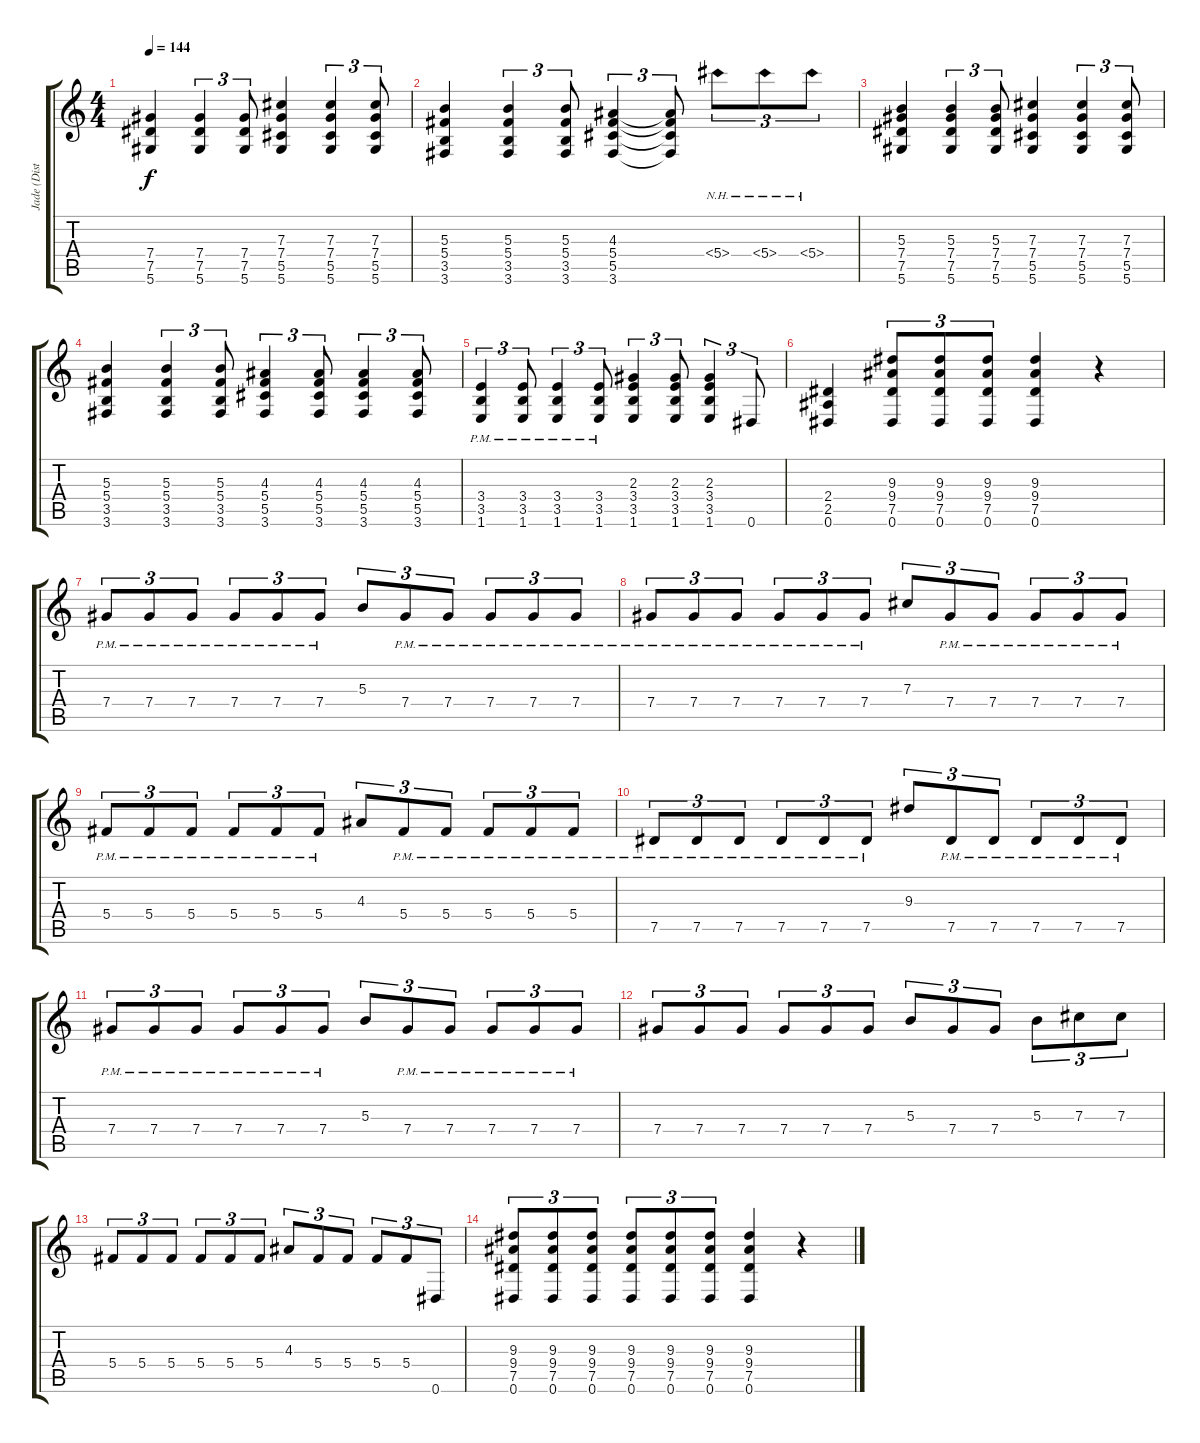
\track ("Jade (Distortion)" "Jade (Dist") {instrument distortionguitar}
\staff {score tabs}
\tuning (Eb4 Bb3 Gb3 Db3 Ab2 Eb2) {hide}
\ts (4 4)
\tempo 144
\clef g2
\ks c
(7.4 7.5 5.6).4{dy f} (7.4 7.5 5.6).4{tu (3 2)} (7.4 7.5 5.6).8{tu (3 2)} (7.3 7.4 5.5 5.6).4 (7.3 7.4 5.5 5.6).4{tu (3 2)} (7.3 7.4 5.5 5.6).8{tu (3 2)} |
(5.3 5.4 3.5 3.6).4 (5.3 5.4 3.5 3.6).4{tu (3 2)} (5.3 5.4 3.5 3.6).8{tu (3 2)} (4.3 5.4 5.5 3.6).4{tu (3 2)} (4.3{t} 5.4{t} 5.5{t} 3.6{t}).8{tu (3 2)} 5.4{nh}.8{tu (3 2)} 5.4{nh}.8{tu (3 2)} 5.4{nh}.8{tu (3 2)} |
(5.3 7.4 7.5 5.6).4 (5.3 7.4 7.5 5.6).4{tu (3 2)} (5.3 7.4 7.5 5.6).8{tu (3 2)} (7.3 7.4 5.5 5.6).4 (7.3 7.4 5.5 5.6).4{tu (3 2)} (7.3 7.4 5.5 5.6).8{tu (3 2)} |
(5.3 5.4 3.5 3.6).4 (5.3 5.4 3.5 3.6).4{tu (3 2)} (5.3 5.4 3.5 3.6).8{tu (3 2)} (4.3 5.4 5.5 3.6).4{tu (3 2)} (4.3 5.4 5.5 3.6).8{tu (3 2)} (4.3 5.4 5.5 3.6).4{tu (3 2)} (4.3 5.4 5.5 3.6).8{tu (3 2)} |
(3.4{pm} 3.5{pm} 1.6{pm}).4{tu (3 2)} (3.4{pm} 3.5{pm} 1.6{pm}).8{tu (3 2)} (3.4{pm} 3.5{pm} 1.6{pm}).4{tu (3 2)} (3.4{pm} 3.5{pm} 1.6{pm}).8{tu (3 2)} (2.3 3.4 3.5 1.6).4{tu (3 2)} (2.3 3.4 3.5 1.6).8{tu (3 2)} (2.3 3.4 3.5 1.6).4{tu (3 2)} 0.6.8{tu (3 2)} |
(2.4 2.5 0.6).4 (9.3 9.4 7.5 0.6).8{tu (3 2)} (9.3 9.4 7.5 0.6).8{tu (3 2)} (9.3 9.4 7.5 0.6).8{tu (3 2)} (9.3 9.4 7.5 0.6).4 r.4 |
7.4{pm}.8{tu (3 2)} 7.4{pm}.8{tu (3 2)} 7.4{pm}.8{tu (3 2)} 7.4{pm}.8{tu (3 2)} 7.4{pm}.8{tu (3 2)} 7.4{pm}.8{tu (3 2)} 5.3.8{tu (3 2)} 7.4{pm}.8{tu (3 2)} 7.4{pm}.8{tu (3 2)} 7.4{pm}.8{tu (3 2)} 7.4{pm}.8{tu (3 2)} 7.4{pm}.8{tu (3 2)} |
7.4{pm}.8{tu (3 2)} 7.4{pm}.8{tu (3 2)} 7.4{pm}.8{tu (3 2)} 7.4{pm}.8{tu (3 2)} 7.4{pm}.8{tu (3 2)} 7.4{pm}.8{tu (3 2)} 7.3.8{tu (3 2)} 7.4{pm}.8{tu (3 2)} 7.4{pm}.8{tu (3 2)} 7.4{pm}.8{tu (3 2)} 7.4{pm}.8{tu (3 2)} 7.4{pm}.8{tu (3 2)} |
5.4{pm}.8{tu (3 2)} 5.4{pm}.8{tu (3 2)} 5.4{pm}.8{tu (3 2)} 5.4{pm}.8{tu (3 2)} 5.4{pm}.8{tu (3 2)} 5.4{pm}.8{tu (3 2)} 4.3.8{tu (3 2)} 5.4{pm}.8{tu (3 2)} 5.4{pm}.8{tu (3 2)} 5.4{pm}.8{tu (3 2)} 5.4{pm}.8{tu (3 2)} 5.4{pm}.8{tu (3 2)} |
7.5{pm}.8{tu (3 2)} 7.5{pm}.8{tu (3 2)} 7.5{pm}.8{tu (3 2)} 7.5{pm}.8{tu (3 2)} 7.5{pm}.8{tu (3 2)} 7.5{pm}.8{tu (3 2)} 9.3.8{tu (3 2)} 7.5{pm}.8{tu (3 2)} 7.5{pm}.8{tu (3 2)} 7.5{pm}.8{tu (3 2)} 7.5{pm}.8{tu (3 2)} 7.5{pm}.8{tu (3 2)} |
7.4{pm}.8{tu (3 2)} 7.4{pm}.8{tu (3 2)} 7.4{pm}.8{tu (3 2)} 7.4{pm}.8{tu (3 2)} 7.4{pm}.8{tu (3 2)} 7.4{pm}.8{tu (3 2)} 5.3.8{tu (3 2)} 7.4{pm}.8{tu (3 2)} 7.4{pm}.8{tu (3 2)} 7.4{pm}.8{tu (3 2)} 7.4{pm}.8{tu (3 2)} 7.4{pm}.8{tu (3 2)} |
7.4.8{tu (3 2)} 7.4.8{tu (3 2)} 7.4.8{tu (3 2)} 7.4.8{tu (3 2)} 7.4.8{tu (3 2)} 7.4.8{tu (3 2)} 5.3.8{tu (3 2)} 7.4.8{tu (3 2)} 7.4.8{tu (3 2)} 5.3.8{tu (3 2)} 7.3.8{tu (3 2)} 7.3.8{tu (3 2)} |
5.4.8{tu (3 2)} 5.4.8{tu (3 2)} 5.4.8{tu (3 2)} 5.4.8{tu (3 2)} 5.4.8{tu (3 2)} 5.4.8{tu (3 2)} 4.3.8{tu (3 2)} 5.4.8{tu (3 2)} 5.4.8{tu (3 2)} 5.4.8{tu (3 2)} 5.4.8{tu (3 2)} 0.6.8{tu (3 2)} |
(9.3 9.4 7.5 0.6).8{tu (3 2)} (9.3 9.4 7.5 0.6).8{tu (3 2)} (9.3 9.4 7.5 0.6).8{tu (3 2)} (9.3 9.4 7.5 0.6).8{tu (3 2)} (9.3 9.4 7.5 0.6).8{tu (3 2)} (9.3 9.4 7.5 0.6).8{tu (3 2)} (9.3 9.4 7.5 0.6).4 r.4
